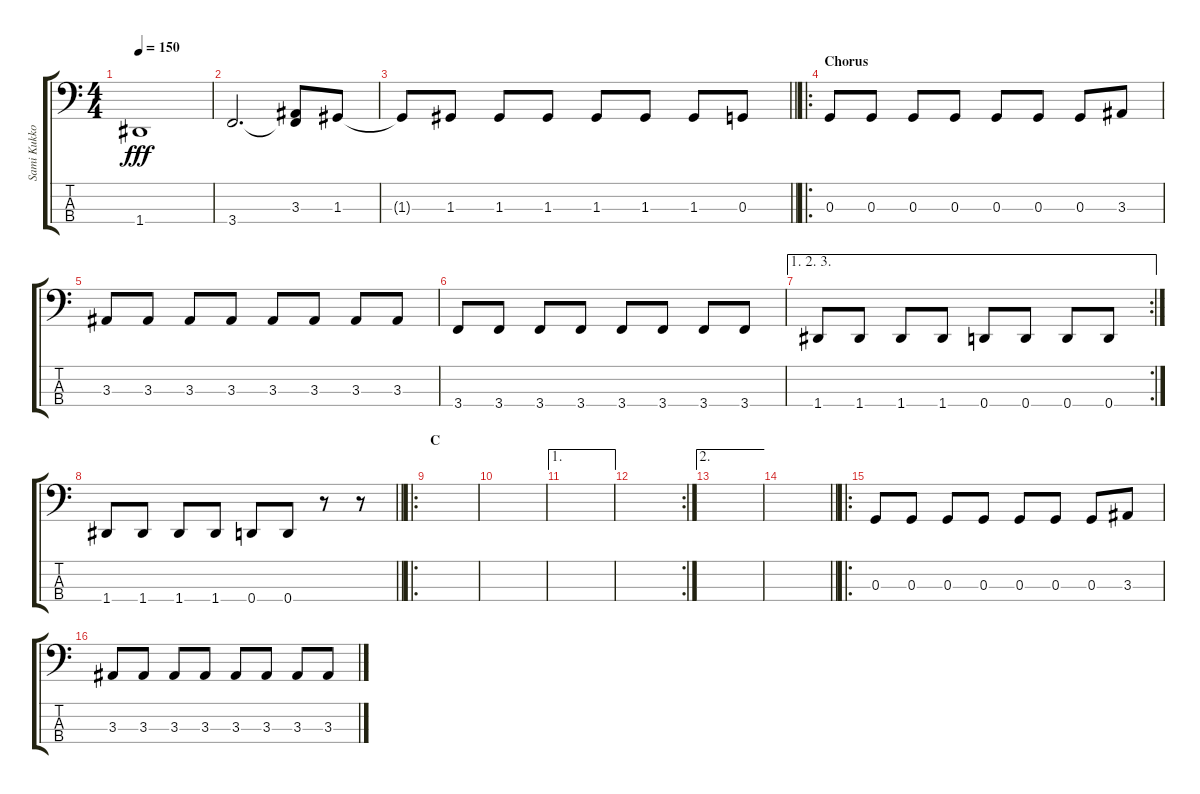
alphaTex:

\track ("Sami Kukkohovi" "Sami Kukko") {instrument electricbasspick}
\staff {score tabs}
\tuning (F2 C2 G1 D1) {hide}
\ts (4 4)
\tempo 150
\clef f4
\ks c
1.4{t}.1{dy fff} |
3.4.2{d} (3.3 3.4{t}).8 1.3.8 |
\barLineRight lightlight
1.3{t}.8 1.3.8 1.3.8 1.3.8 1.3.8 1.3.8 1.3.8 0.3.8 |
\ro
\section ("" "Chorus")
0.3.8 0.3.8 0.3.8 0.3.8 0.3.8 0.3.8 0.3.8 3.3.8 |
3.3.8 3.3.8 3.3.8 3.3.8 3.3.8 3.3.8 3.3.8 3.3.8 |
3.4.8 3.4.8 3.4.8 3.4.8 3.4.8 3.4.8 3.4.8 3.4.8 |
\ae (1 2 3)
\rc 2
1.4.8 1.4.8 1.4.8 1.4.8 0.4.8 0.4.8 0.4.8 0.4.8 |
\barLineRight lightlight
1.4.8 1.4.8 1.4.8 1.4.8 0.4.8 0.4.8 r.8 r.8 |
\ro
\section ("" "C")
|
|
\ae 1
|
\rc 2
|
\ae 2
|
\barLineRight lightlight
|
\ro
0.3.8 0.3.8 0.3.8 0.3.8 0.3.8 0.3.8 0.3.8 3.3.8 |
3.3.8 3.3.8 3.3.8 3.3.8 3.3.8 3.3.8 3.3.8 3.3.8
